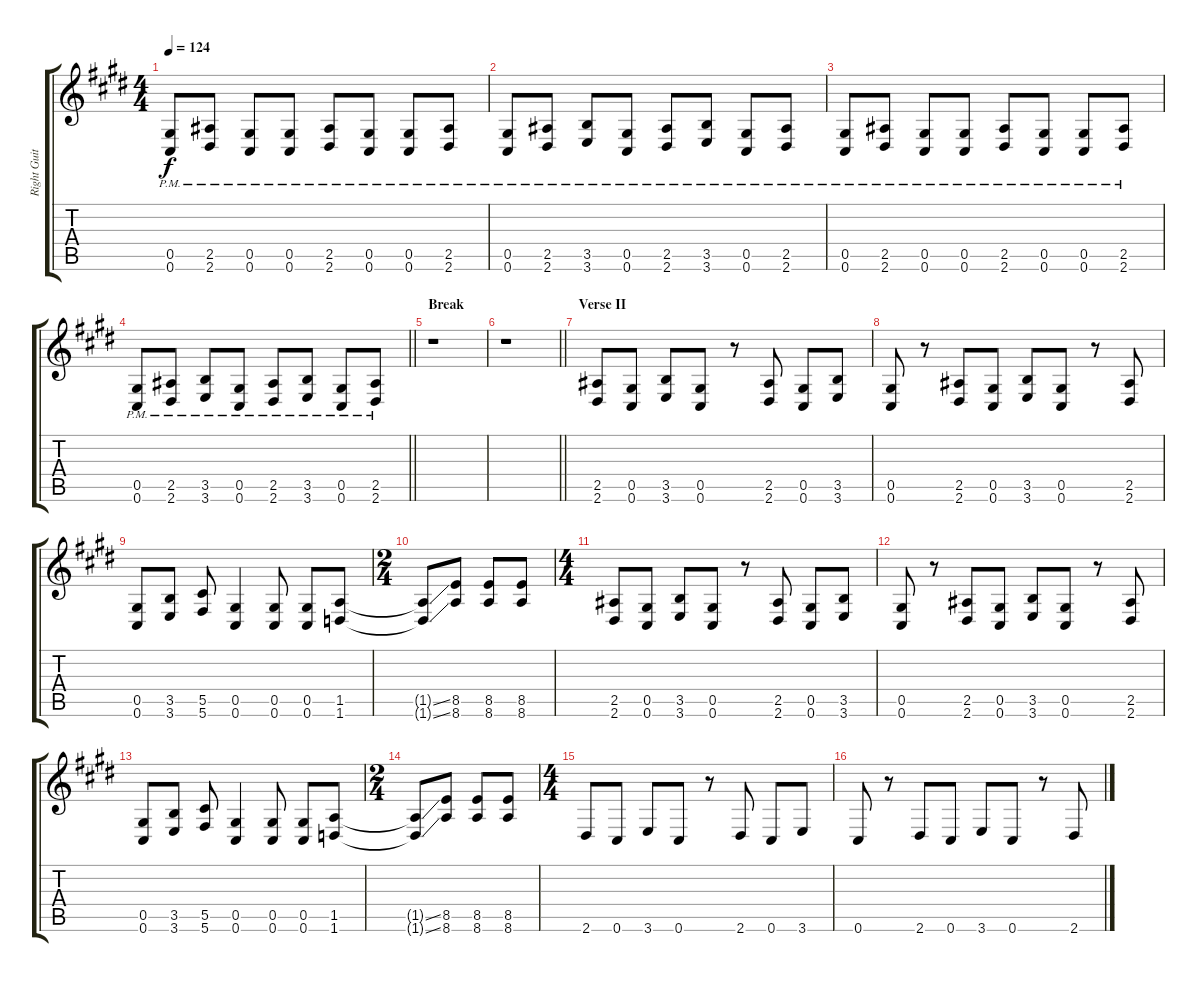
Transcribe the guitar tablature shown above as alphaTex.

\track ("Right Guitar I" "Right Guit") {instrument distortionguitar}
\staff {score tabs}
\tuning (Eb4 Bb3 Gb3 Db3 Ab2 Db2) {hide}
\ts (4 4)
\tempo 124
\clef g2
\ks e
(0.5{pm} 0.6{pm}).8{dy f} (2.5{pm} 2.6{pm}).8 (0.5{pm} 0.6{pm}).8 (0.5{pm} 0.6{pm}).8 (2.5{pm} 2.6{pm}).8 (0.5{pm} 0.6{pm}).8 (0.5{pm} 0.6{pm}).8 (2.5{pm} 2.6{pm}).8 |
(0.5{pm} 0.6{pm}).8 (2.5{pm} 2.6{pm}).8 (3.5{pm} 3.6{pm}).8 (0.5{pm} 0.6{pm}).8 (2.5{pm} 2.6{pm}).8 (3.5{pm} 3.6{pm}).8 (0.5{pm} 0.6{pm}).8 (2.5{pm} 2.6{pm}).8 |
(0.5{pm} 0.6{pm}).8 (2.5{pm} 2.6{pm}).8 (0.5{pm} 0.6{pm}).8 (0.5{pm} 0.6{pm}).8 (2.5{pm} 2.6{pm}).8 (0.5{pm} 0.6{pm}).8 (0.5{pm} 0.6{pm}).8 (2.5{pm} 2.6{pm}).8 |
\barLineRight lightlight
(0.5{pm} 0.6{pm}).8 (2.5{pm} 2.6{pm}).8 (3.5{pm} 3.6{pm}).8 (0.5{pm} 0.6{pm}).8 (2.5{pm} 2.6{pm}).8 (3.5{pm} 3.6{pm}).8 (0.5{pm} 0.6{pm}).8 (2.5{pm} 2.6{pm}).8 |
\section ("" "Break")
r.1 |
\barLineRight lightlight
r.1 |
\section ("" "Verse II")
(2.5 2.6).8 (0.5 0.6).8 (3.5 3.6).8 (0.5 0.6).8 r.8 (2.5 2.6).8 (0.5 0.6).8 (3.5 3.6).8 |
(0.5 0.6).8 r.8 (2.5 2.6).8 (0.5 0.6).8 (3.5 3.6).8 (0.5 0.6).8 r.8 (2.5 2.6).8 |
(0.5 0.6).8 (3.5 3.6).8 (5.5 5.6).8 (0.5 0.6).4 (0.5 0.6).8 (0.5 0.6).8 (1.5 1.6).8 |
\ts (2 4)
(1.5{ss t} 1.6{ss t}).8 (8.5 8.6).8 (8.5 8.6).8 (8.5 8.6).8 |
\ts (4 4)
(2.5 2.6).8 (0.5 0.6).8 (3.5 3.6).8 (0.5 0.6).8 r.8 (2.5 2.6).8 (0.5 0.6).8 (3.5 3.6).8 |
(0.5 0.6).8 r.8 (2.5 2.6).8 (0.5 0.6).8 (3.5 3.6).8 (0.5 0.6).8 r.8 (2.5 2.6).8 |
(0.5 0.6).8 (3.5 3.6).8 (5.5 5.6).8 (0.5 0.6).4 (0.5 0.6).8 (0.5 0.6).8 (1.5 1.6).8 |
\ts (2 4)
(1.5{ss t} 1.6{ss t}).8 (8.5 8.6).8 (8.5 8.6).8 (8.5 8.6).8 |
\ts (4 4)
2.6.8 0.6.8 3.6.8 0.6.8 r.8 2.6.8 0.6.8 3.6.8 |
0.6.8 r.8 2.6.8 0.6.8 3.6.8 0.6.8 r.8 2.6.8
